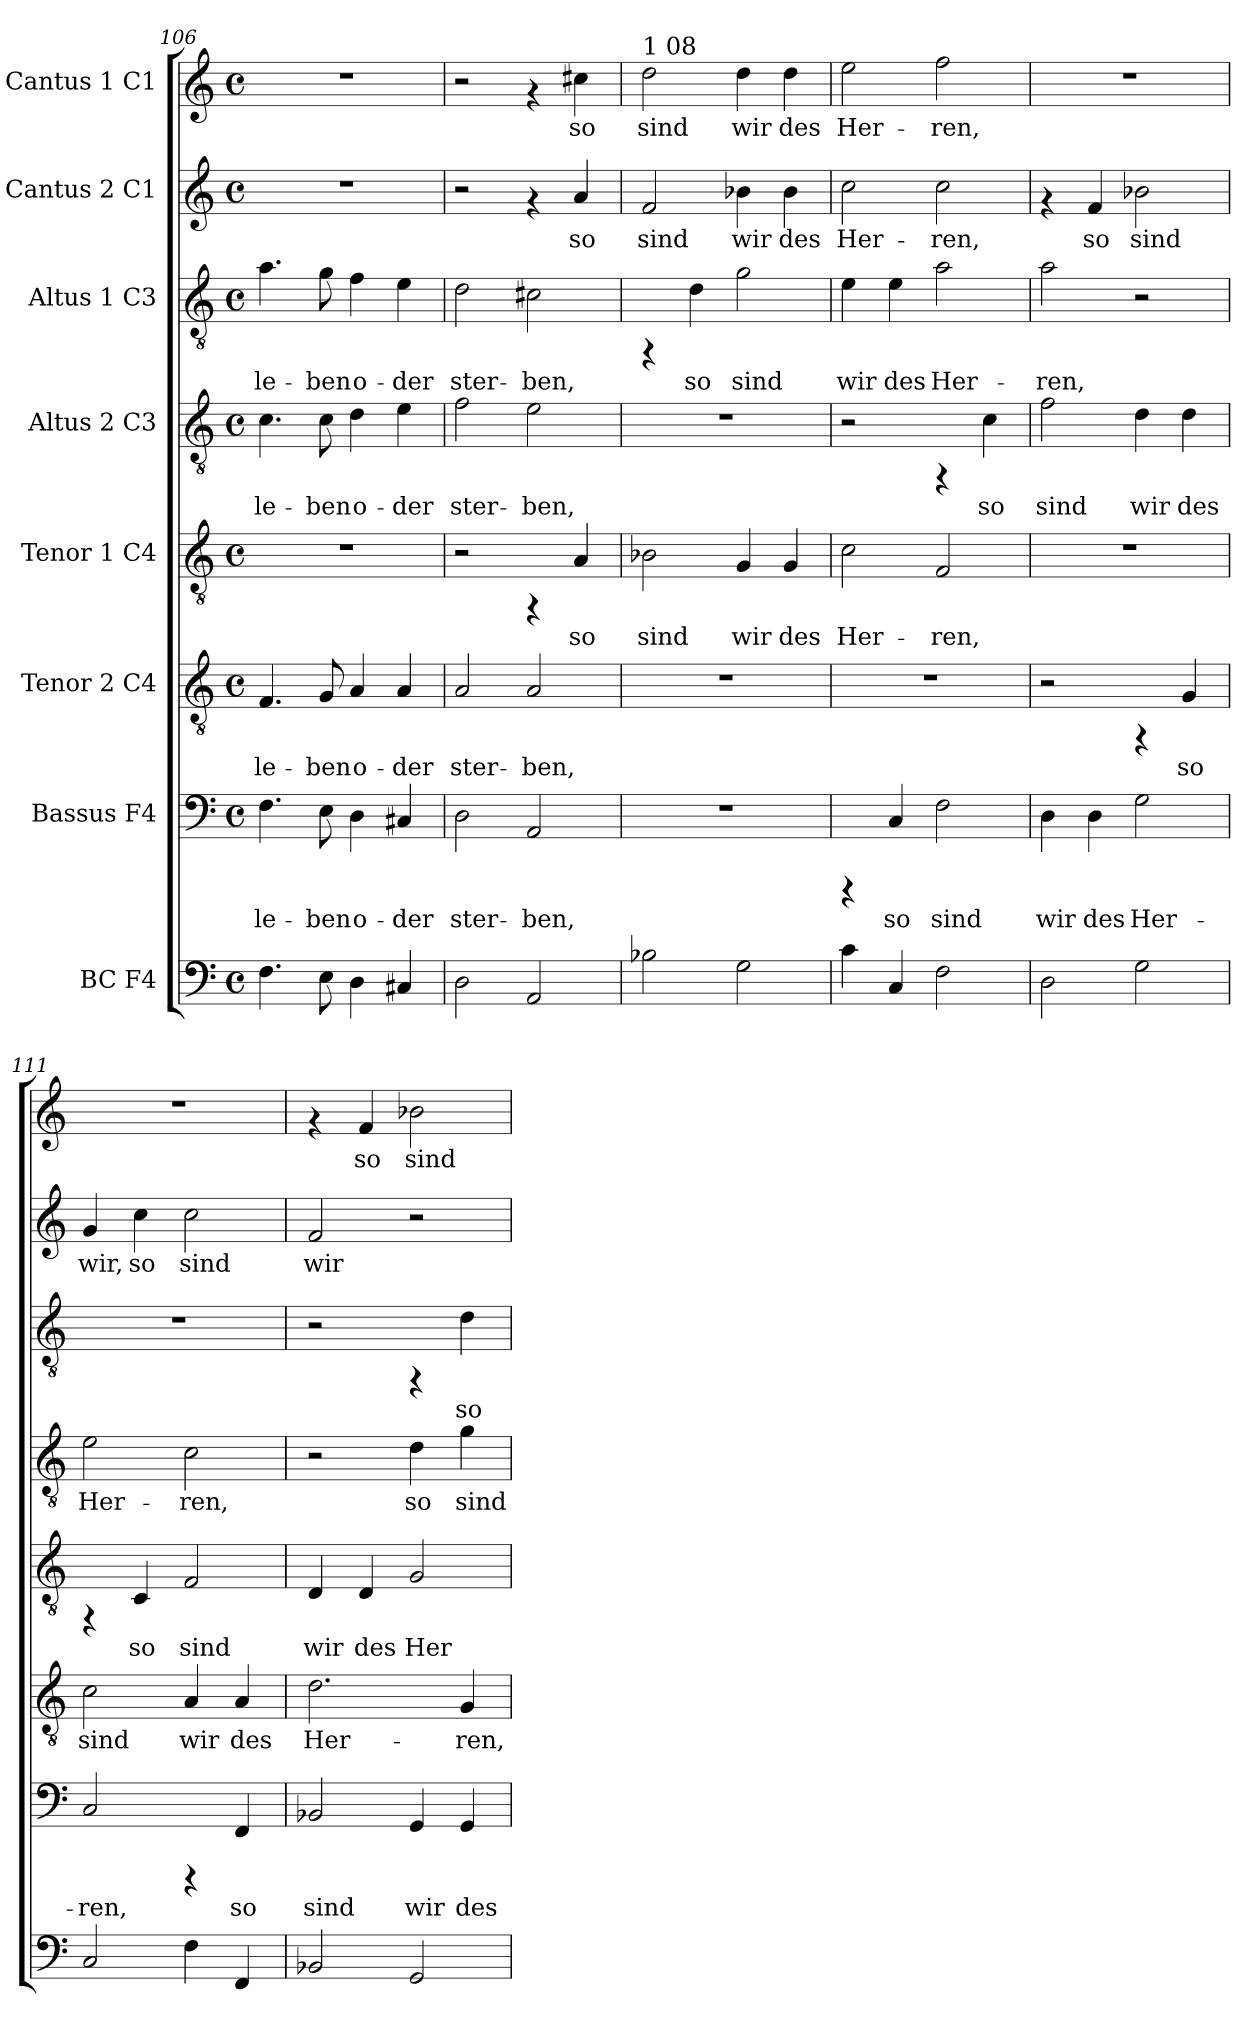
**kern	**kern	**text	**kern	**text	**kern	**text	**kern	**text	**kern	**text	**kern	**text	**kern	**text
*part8	*part7	*part7	*part6	*part6	*part5	*part5	*part4	*part4	*part3	*part3	*part2	*part2	*part1	*part1
*staff8	*staff7	*staff7	*staff6	*staff6	*staff5	*staff5	*staff4	*staff4	*staff3	*staff3	*staff2	*staff2	*staff1	*staff1
*I"BC  F4	*I"Bassus  F4	*	*I"Tenor 2  C4	*	*I"Tenor 1  C4	*	*I"Altus 2  C3	*	*I"Altus 1  C3	*	*I"Cantus 2  C1	*	*I"Cantus 1  C1	*
*clefF4	*clefF4	*	*clefGv2	*	*clefGv2	*	*clefGv2	*	*clefGv2	*	*clefG2	*	*clefG2	*
*k[]	*k[]	*	*k[]	*	*k[]	*	*k[]	*	*k[]	*	*k[]	*	*k[]	*
*C:	*C:	*	*C:	*	*C:	*	*C:	*	*C:	*	*C:	*	*C:	*
*M4/4	*M4/4	*	*M4/4	*	*M4/4	*	*M4/4	*	*M4/4	*	*M4/4	*	*M4/4	*
*met(c)	*met(c)	*	*met(c)	*	*met(c)	*	*met(c)	*	*met(c)	*	*met(c)	*	*met(c)	*
=106	=106	=106	=106	=106	=106	=106	=106	=106	=106	=106	=106	=106	=106	=106
!	!	!LO:LY:b:cj	!	!LO:LY:b:cj	!	!	!	!LO:LY:b:cj	!	!LO:LY:b:cj	!	!	!	!
4.F\	4.F\	le-	4.F/	le-	1r	.	4.c\	le-	4.a\	le-	1r	.	1r	.
!	!	!LO:LY:b:cj	!	!LO:LY:b:cj	!	!	!	!LO:LY:b:cj	!	!LO:LY:b:cj	!	!	!	!
8E\	8E\	-ben	8G/	-ben	.	.	8c\	-ben	8g\	-ben	.	.	.	.
!	!	!LO:LY:b:cj	!	!LO:LY:b:cj	!	!	!	!LO:LY:b:cj	!	!LO:LY:b:cj	!	!	!	!
4D\	4D\	o-	4A/	o-	.	.	4d\	o-	4f\	o-	.	.	.	.
!	!	!LO:LY:b:cj	!	!LO:LY:b:cj	!	!	!	!LO:LY:b:cj	!	!LO:LY:b:cj	!	!	!	!
4C#X/	4C#X/	-der	4A/	-der	.	.	4e\	-der	4e\	-der	.	.	.	.
=107	=107	=107	=107	=107	=107	=107	=107	=107	=107	=107	=107	=107	=107	=107
!	!	!LO:LY:b:cj	!	!LO:LY:b:cj	!	!	!	!LO:LY:b:cj	!	!LO:LY:b:cj	!	!	!	!
2D\	2D\	ster-	2A/	ster-	2r	.	2f\	ster-	2d\	ster-	2r	.	2r	.
!	!	!LO:LY:b:cj	!	!LO:LY:b:cj	!	!	!	!LO:LY:b:cj	!	!LO:LY:b:cj	!	!	!	!
2AA/	2AA/	-ben,	2A/	-ben,	4rFF	.	2e\	-ben,	2c#X\	-ben,	4rf	.	4rf	.
!	!	!	!	!	!	!LO:LY:b:cj	!	!	!	!	!	!LO:LY:b:cj	!	!LO:LY:b:cj
.	.	.	.	.	4A/	so	.	.	.	.	4a/	so	4cc#X\	so
!!LO:LB:g=z
=108	=108	=108	=108	=108	=108	=108	=108	=108	=108	=108	=108	=108	=108	=108
!	!	!	!	!	!	!	!	!	!	!	!	!	!LO:TX:a:t=1 08	!
!	!	!	!	!	!	!LO:LY:b:cj	!	!	!	!	!	!LO:LY:b:cj	!	!LO:LY:b:cj
2B-X\	1r	.	1r	.	2B-X\	sind	1r	.	4rFF	.	2f/	sind	2dd\	sind
!	!	!	!	!	!	!	!	!	!	!LO:LY:b:cj	!	!	!	!
.	.	.	.	.	.	.	.	.	4d\	so	.	.	.	.
!	!	!	!	!	!	!LO:LY:b:cj	!	!	!	!LO:LY:b:cj	!	!LO:LY:b:cj	!	!LO:LY:b:cj
2G\	.	.	.	.	4G/	wir	.	.	2g\	sind	4b-X\	wir	4dd\	wir
!	!	!	!	!	!	!LO:LY:b:cj	!	!	!	!	!	!LO:LY:b:cj	!	!LO:LY:b:cj
.	.	.	.	.	4G/	des	.	.	.	.	4b-\	des	4dd\	des
=109	=109	=109	=109	=109	=109	=109	=109	=109	=109	=109	=109	=109	=109	=109
!	!	!	!	!	!	!LO:LY:b:cj	!	!	!	!LO:LY:b:cj	!	!LO:LY:b:cj	!	!LO:LY:b:cj
4c\	4rCCC	.	1r	.	2c\	Her-	2r	.	4e\	wir	2cc\	Her-	2ee\	Her-
!	!	!LO:LY:b:cj	!	!	!	!	!	!	!	!LO:LY:b:cj	!	!	!	!
4C/	4C/	so	.	.	.	.	.	.	4e\	des	.	.	.	.
!	!	!LO:LY:b:cj	!	!	!	!LO:LY:b:cj	!	!	!	!LO:LY:b:cj	!	!LO:LY:b:cj	!	!LO:LY:b:cj
2F\	2F\	sind	.	.	2F/	-ren,	4rFF	.	2a\	Her-	2cc\	-ren,	2ff\	-ren,
!	!	!	!	!	!	!	!	!LO:LY:b:cj	!	!	!	!	!	!
.	.	.	.	.	.	.	4c\	so	.	.	.	.	.	.
=110	=110	=110	=110	=110	=110	=110	=110	=110	=110	=110	=110	=110	=110	=110
!	!	!LO:LY:b:cj	!	!	!	!	!	!LO:LY:b:cj	!	!LO:LY:b:cj	!	!	!	!
2D\	4D\	wir	2r	.	1r	.	2f\	sind	2a\	-ren,	4rf	.	1r	.
!	!	!LO:LY:b:cj	!	!	!	!	!	!	!	!	!	!LO:LY:b:cj	!	!
.	4D\	des	.	.	.	.	.	.	.	.	4f/	so	.	.
!	!	!LO:LY:b:cj	!	!	!	!	!	!LO:LY:b:cj	!	!	!	!LO:LY:b:cj	!	!
2G\	2G\	Her-	4rFF	.	.	.	4d\	wir	2r	.	2b-X\	sind	.	.
!	!	!	!	!LO:LY:b:cj	!	!	!	!LO:LY:b:cj	!	!	!	!	!	!
.	.	.	4G/	so	.	.	4d\	des	.	.	.	.	.	.
=111	=111	=111	=111	=111	=111	=111	=111	=111	=111	=111	=111	=111	=111	=111
!	!	!LO:LY:b:cj	!	!LO:LY:b:cj	!	!	!	!LO:LY:b:cj	!	!	!	!LO:LY:b:cj	!	!
2C/	2C/	-ren,	2c\	sind	4rFF	.	2e\	Her-	1r	.	4g/	wir,	1r	.
!	!	!	!	!	!	!LO:LY:b:cj	!	!	!	!	!	!LO:LY:b:cj	!	!
.	.	.	.	.	4C/	so	.	.	.	.	4cc\	so	.	.
!	!	!	!	!LO:LY:b:cj	!	!LO:LY:b:cj	!	!LO:LY:b:cj	!	!	!	!LO:LY:b:cj	!	!
4F\	4rCCC	.	4A/	wir	2F/	sind	2c\	-ren,	.	.	2cc\	sind	.	.
!	!	!LO:LY:b:cj	!	!LO:LY:b:cj	!	!	!	!	!	!	!	!	!	!
4FF/	4FF/	so	4A/	des	.	.	.	.	.	.	.	.	.	.
=112	=112	=112	=112	=112	=112	=112	=112	=112	=112	=112	=112	=112	=112	=112
!	!	!LO:LY:b:cj	!	!LO:LY:b:cj	!	!LO:LY:b:cj	!	!	!	!	!	!LO:LY:b:cj	!	!
2BB-X/	2BB-X/	sind	2.d\	Her-	4D/	wir	2r	.	2r	.	2f/	wir	4rf	.
!	!	!	!	!	!	!LO:LY:b:cj	!	!	!	!	!	!	!	!LO:LY:b:cj
.	.	.	.	.	4D/	des	.	.	.	.	.	.	4f/	so
!	!	!LO:LY:b:cj	!	!	!	!LO:LY:b:cj	!	!LO:LY:b:cj	!	!	!	!	!	!LO:LY:b:cj
2GG/	4GG/	wir	.	.	2G/	Her-	4d\	so	4rFF	.	2r	.	2b-X\	sind
!	!	!LO:LY:b:cj	!	!LO:LY:b:cj	!	!	!	!LO:LY:b:cj	!	!LO:LY:b:cj	!	!	!	!
.	4GG/	des	4G/	-ren,	.	.	4g\	sind	4d\	so	.	.	.	.
=	=	=	=	=	=	=	=	=	=	=	=	=	=	=
*-	*-	*-	*-	*-	*-	*-	*-	*-	*-	*-	*-	*-	*-	*-
